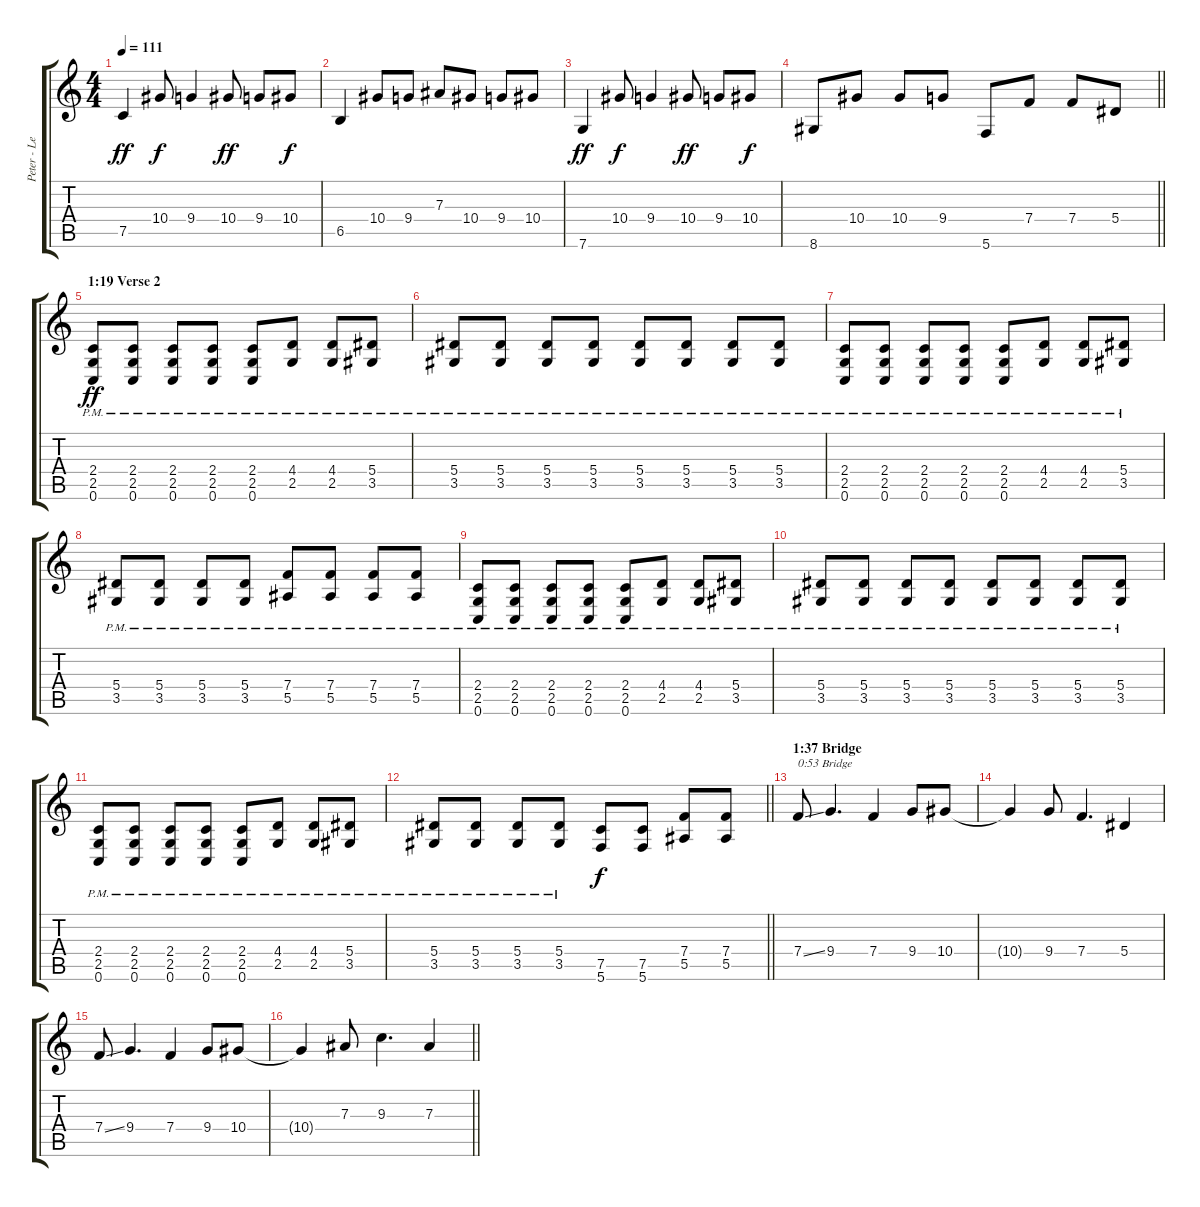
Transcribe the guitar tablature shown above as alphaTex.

\track ("Peter - Lead Guitar    (C-Tuning)" "Peter - Le") {instrument distortionguitar}
\staff {score tabs}
\tuning (C4 G3 Eb3 Bb2 F2 C2) {hide}
\ts (4 4)
\tempo 111
\clef g2
\ks c
7.5.4{dy ff} 10.4.8{dy f} 9.4.4 10.4.8{dy ff} 9.4.8 10.4.8{dy f} |
6.5.4 10.4.8 9.4.8 7.3.8 10.4.8 9.4.8 10.4.8 |
7.6.4{dy ff} 10.4.8{dy f} 9.4.4 10.4.8{dy ff} 9.4.8 10.4.8{dy f} |
\barLineRight lightlight
8.6.8 10.4.8 10.4.8 9.4.8 5.6.8 7.4.8 7.4.8 5.4.8 |
\section ("" "1:19 Verse 2")
(2.4{pm} 2.5{pm} 0.6{pm}).8{dy ff volume 13} (2.4{pm} 2.5{pm} 0.6{pm}).8 (2.4{pm} 2.5{pm} 0.6{pm}).8 (2.4{pm} 2.5{pm} 0.6{pm}).8 (2.4{pm} 2.5{pm} 0.6{pm}).8 (4.4{pm} 2.5{pm}).8 (4.4{pm} 2.5{pm}).8 (5.4{pm} 3.5{pm}).8 |
(5.4{pm} 3.5{pm}).8 (5.4{pm} 3.5{pm}).8 (5.4{pm} 3.5{pm}).8 (5.4{pm} 3.5{pm}).8 (5.4{pm} 3.5{pm}).8 (5.4{pm} 3.5{pm}).8 (5.4{pm} 3.5{pm}).8 (5.4{pm} 3.5{pm}).8 |
(2.4{pm} 2.5{pm} 0.6{pm}).8 (2.4{pm} 2.5{pm} 0.6{pm}).8 (2.4{pm} 2.5{pm} 0.6{pm}).8 (2.4{pm} 2.5{pm} 0.6{pm}).8 (2.4{pm} 2.5{pm} 0.6{pm}).8 (4.4{pm} 2.5{pm}).8 (4.4{pm} 2.5{pm}).8 (5.4{pm} 3.5{pm}).8 |
(5.4{pm} 3.5{pm}).8 (5.4{pm} 3.5{pm}).8 (5.4{pm} 3.5{pm}).8 (5.4{pm} 3.5{pm}).8 (7.4{pm} 5.5{pm}).8 (7.4{pm} 5.5{pm}).8 (7.4{pm} 5.5{pm}).8 (7.4{pm} 5.5{pm}).8 |
(2.4{pm} 2.5{pm} 0.6{pm}).8 (2.4{pm} 2.5{pm} 0.6{pm}).8 (2.4{pm} 2.5{pm} 0.6{pm}).8 (2.4{pm} 2.5{pm} 0.6{pm}).8 (2.4{pm} 2.5{pm} 0.6{pm}).8 (4.4{pm} 2.5{pm}).8 (4.4{pm} 2.5{pm}).8 (5.4{pm} 3.5{pm}).8 |
(5.4{pm} 3.5{pm}).8 (5.4{pm} 3.5{pm}).8 (5.4{pm} 3.5{pm}).8 (5.4{pm} 3.5{pm}).8 (5.4{pm} 3.5{pm}).8 (5.4{pm} 3.5{pm}).8 (5.4{pm} 3.5{pm}).8 (5.4{pm} 3.5{pm}).8 |
(2.4{pm} 2.5{pm} 0.6{pm}).8 (2.4{pm} 2.5{pm} 0.6{pm}).8 (2.4{pm} 2.5{pm} 0.6{pm}).8 (2.4{pm} 2.5{pm} 0.6{pm}).8 (2.4{pm} 2.5{pm} 0.6{pm}).8 (4.4{pm} 2.5{pm}).8 (4.4{pm} 2.5{pm}).8 (5.4{pm} 3.5{pm}).8 |
\barLineRight lightlight
(5.4{pm} 3.5{pm}).8 (5.4{pm} 3.5{pm}).8 (5.4{pm} 3.5{pm}).8 (5.4{pm} 3.5{pm}).8 (7.5 5.6).8{dy f} (7.5 5.6).8 (7.4 5.5).8 (7.4 5.5).8 |
\section ("" "1:37 Bridge")
7.4{ss}.8{txt "0:53 Bridge" volume 15} 9.4.4{d} 7.4.4 9.4.8 10.4.8 |
10.4{t}.4 9.4.8 7.4.4{d} 5.4.4 |
7.4{ss}.8 9.4.4{d} 7.4.4 9.4.8 10.4.8 |
\barLineRight lightlight
10.4{t}.4 7.3.8 9.3.4{d} 7.3.4
